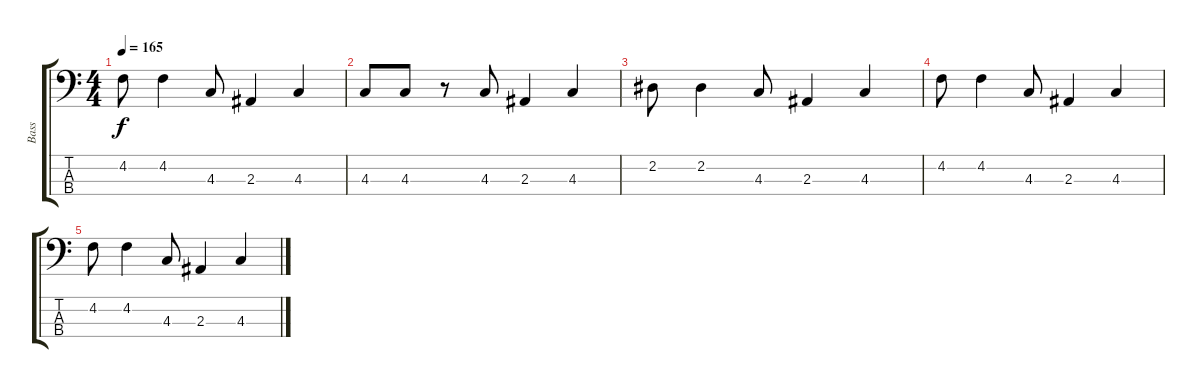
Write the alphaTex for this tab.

\track ("Bass" "Bass") {instrument electricbasspick}
\staff {score tabs}
\tuning (Gb2 Db2 Ab1 Eb1) {hide}
\ts (4 4)
\tempo 165
\clef f4
\ks c
4.2.8{dy f} 4.2.4 4.3.8 2.3.4 4.3.4 |
4.3.8 4.3.8 r.8 4.3.8 2.3.4 4.3.4 |
2.2.8 2.2.4 4.3.8 2.3.4 4.3.4 |
4.2.8 4.2.4 4.3.8 2.3.4 4.3.4 |
4.2.8 4.2.4 4.3.8 2.3.4 4.3.4
